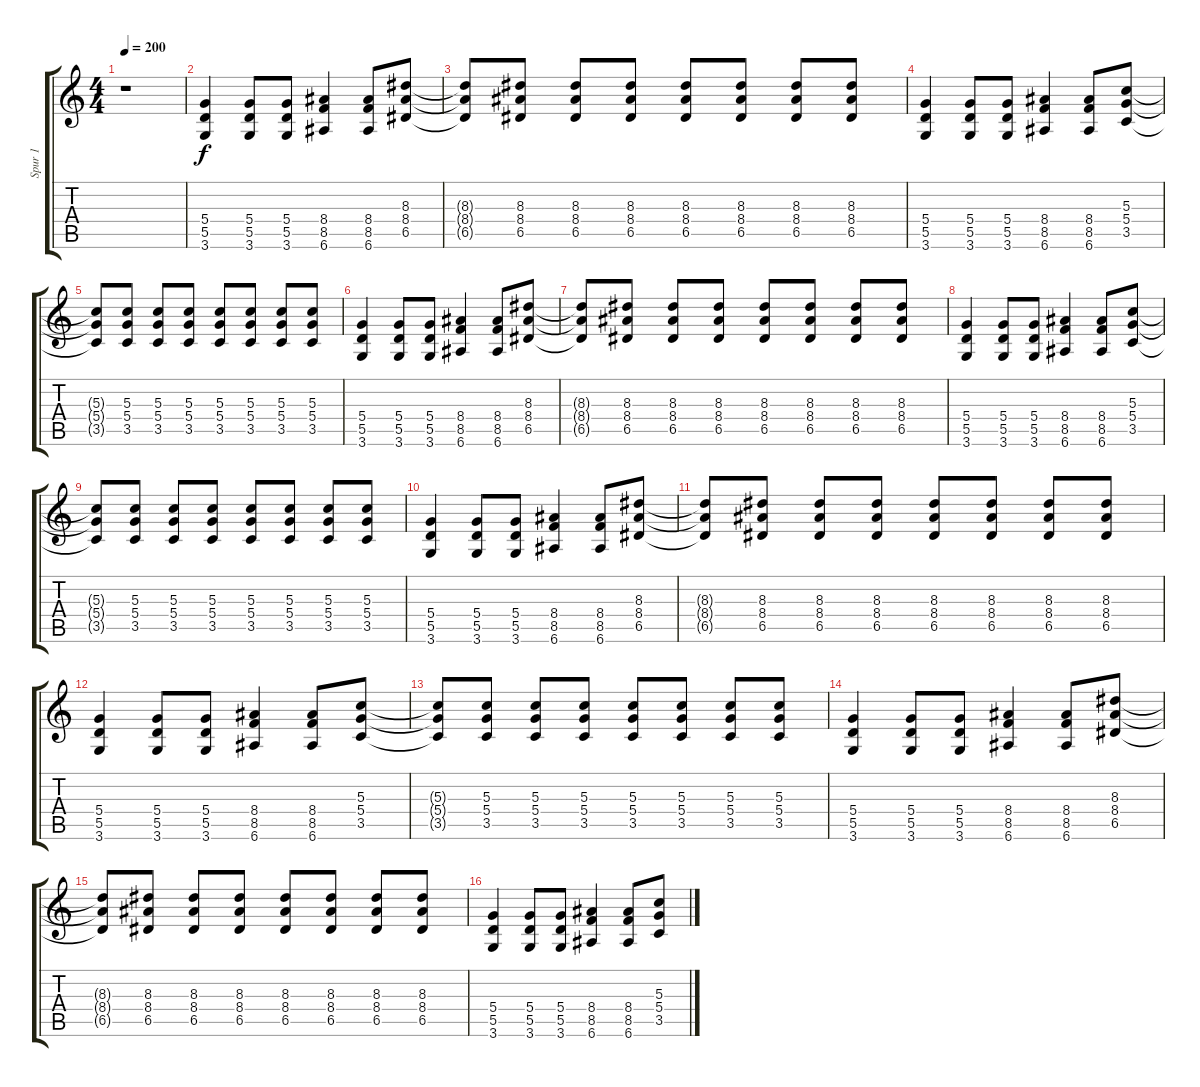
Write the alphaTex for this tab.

\track ("Spur 1" "Spur 1") {instrument distortionguitar}
\staff {score tabs}
\tuning (E4 B3 G3 D3 A2 E2) {hide}
\ts (4 4)
\tempo 200
\clef g2
\ks c
r.1{dy f instrument distortionguitar} |
(5.4 5.5 3.6).4 (5.4 5.5 3.6).8 (5.4 5.5 3.6).8 (8.4 8.5 6.6).4 (8.4 8.5 6.6).8 (8.3 8.4 6.5).8 |
(8.3{t} 8.4{t} 6.5{t}).8 (8.3 8.4 6.5).8 (8.3 8.4 6.5).8 (8.3 8.4 6.5).8 (8.3 8.4 6.5).8 (8.3 8.4 6.5).8 (8.3 8.4 6.5).8 (8.3 8.4 6.5).8 |
(5.4 5.5 3.6).4 (5.4 5.5 3.6).8 (5.4 5.5 3.6).8 (8.4 8.5 6.6).4 (8.4 8.5 6.6).8 (5.3 5.4 3.5).8 |
(5.3{t} 5.4{t} 3.5{t}).8 (5.3 5.4 3.5).8 (5.3 5.4 3.5).8 (5.3 5.4 3.5).8 (5.3 5.4 3.5).8 (5.3 5.4 3.5).8 (5.3 5.4 3.5).8 (5.3 5.4 3.5).8 |
(5.4 5.5 3.6).4 (5.4 5.5 3.6).8 (5.4 5.5 3.6).8 (8.4 8.5 6.6).4 (8.4 8.5 6.6).8 (8.3 8.4 6.5).8 |
(8.3{t} 8.4{t} 6.5{t}).8 (8.3 8.4 6.5).8 (8.3 8.4 6.5).8 (8.3 8.4 6.5).8 (8.3 8.4 6.5).8 (8.3 8.4 6.5).8 (8.3 8.4 6.5).8 (8.3 8.4 6.5).8 |
(5.4 5.5 3.6).4 (5.4 5.5 3.6).8 (5.4 5.5 3.6).8 (8.4 8.5 6.6).4 (8.4 8.5 6.6).8 (5.3 5.4 3.5).8 |
(5.3{t} 5.4{t} 3.5{t}).8 (5.3 5.4 3.5).8 (5.3 5.4 3.5).8 (5.3 5.4 3.5).8 (5.3 5.4 3.5).8 (5.3 5.4 3.5).8 (5.3 5.4 3.5).8 (5.3 5.4 3.5).8 |
(5.4 5.5 3.6).4 (5.4 5.5 3.6).8 (5.4 5.5 3.6).8 (8.4 8.5 6.6).4 (8.4 8.5 6.6).8 (8.3 8.4 6.5).8 |
(8.3{t} 8.4{t} 6.5{t}).8 (8.3 8.4 6.5).8 (8.3 8.4 6.5).8 (8.3 8.4 6.5).8 (8.3 8.4 6.5).8 (8.3 8.4 6.5).8 (8.3 8.4 6.5).8 (8.3 8.4 6.5).8 |
(5.4 5.5 3.6).4 (5.4 5.5 3.6).8 (5.4 5.5 3.6).8 (8.4 8.5 6.6).4 (8.4 8.5 6.6).8 (5.3 5.4 3.5).8 |
(5.3{t} 5.4{t} 3.5{t}).8 (5.3 5.4 3.5).8 (5.3 5.4 3.5).8 (5.3 5.4 3.5).8 (5.3 5.4 3.5).8 (5.3 5.4 3.5).8 (5.3 5.4 3.5).8 (5.3 5.4 3.5).8 |
(5.4 5.5 3.6).4 (5.4 5.5 3.6).8 (5.4 5.5 3.6).8 (8.4 8.5 6.6).4 (8.4 8.5 6.6).8 (8.3 8.4 6.5).8 |
(8.3{t} 8.4{t} 6.5{t}).8 (8.3 8.4 6.5).8 (8.3 8.4 6.5).8 (8.3 8.4 6.5).8 (8.3 8.4 6.5).8 (8.3 8.4 6.5).8 (8.3 8.4 6.5).8 (8.3 8.4 6.5).8 |
(5.4 5.5 3.6).4 (5.4 5.5 3.6).8 (5.4 5.5 3.6).8 (8.4 8.5 6.6).4 (8.4 8.5 6.6).8 (5.3 5.4 3.5).8
